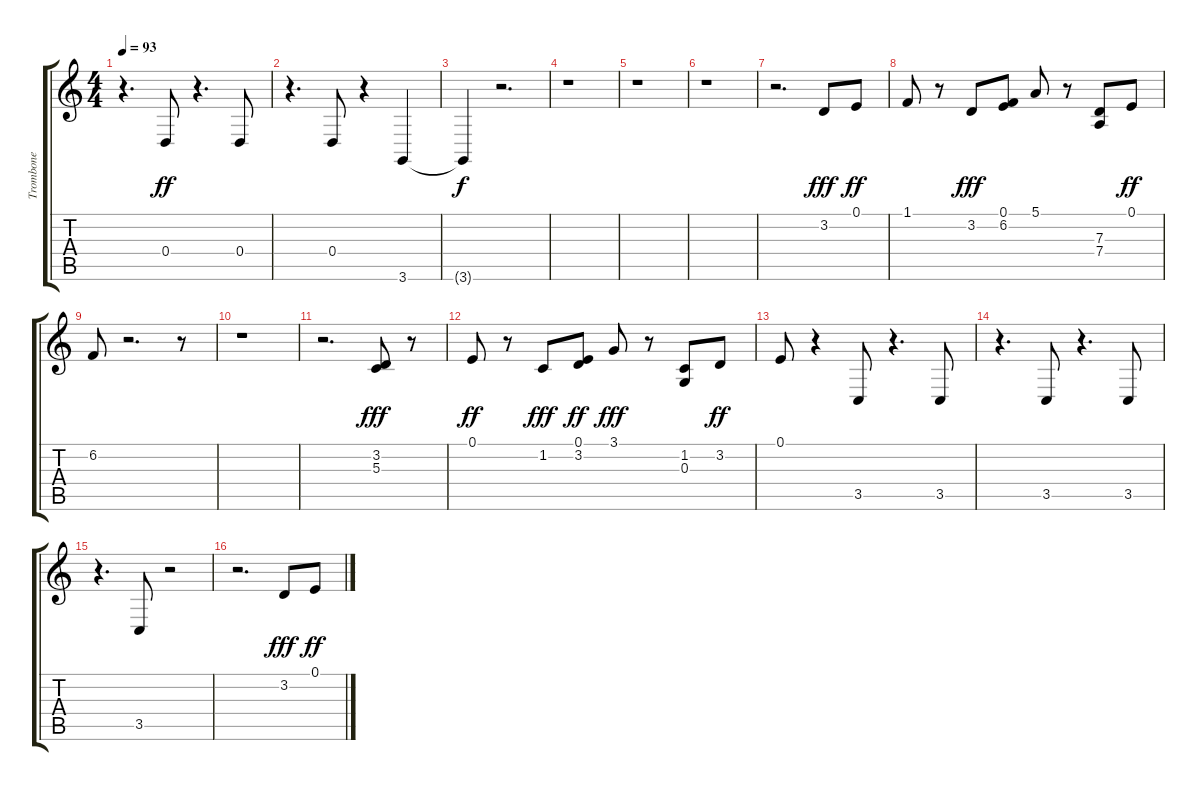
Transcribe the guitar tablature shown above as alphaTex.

\track ("Trombone" "Trombone") {instrument trombone}
\staff {score tabs}
\tuning (E4 B3 G3 D3 A2 E2) {hide}
\ts (4 4)
\tempo 93
\clef g2
\ks c
r.4{d dy ff} 0.4.8 r.4{d} 0.4.8 |
r.4{d} 0.4.8 r.4 3.6.4 |
3.6{t}.4{dy f} r.2{d} |
r.1 |
r.1 |
r.1 |
r.2{d} 3.2.8{dy fff} 0.1.8{dy ff} |
1.1.8 r.8 3.2.8{dy fff} (0.1 6.2).8 5.1.8 r.8 (7.3 7.4).8 0.1.8{dy ff} |
6.2.8 r.2{d} r.8 |
r.1 |
r.2{d} (3.2 5.3).8{dy fff} r.8 |
0.1.8{dy ff} r.8 1.2.8{dy fff} (0.1 3.2).8{dy ff} 3.1.8{dy fff} r.8 (1.2 0.3).8 3.2.8{dy ff} |
0.1.8 r.4 3.5.8 r.4{d} 3.5.8 |
r.4{d} 3.5.8 r.4{d} 3.5.8 |
r.4{d} 3.5.8 r.2 |
r.2{d} 3.2.8{dy fff} 0.1.8{dy ff}
